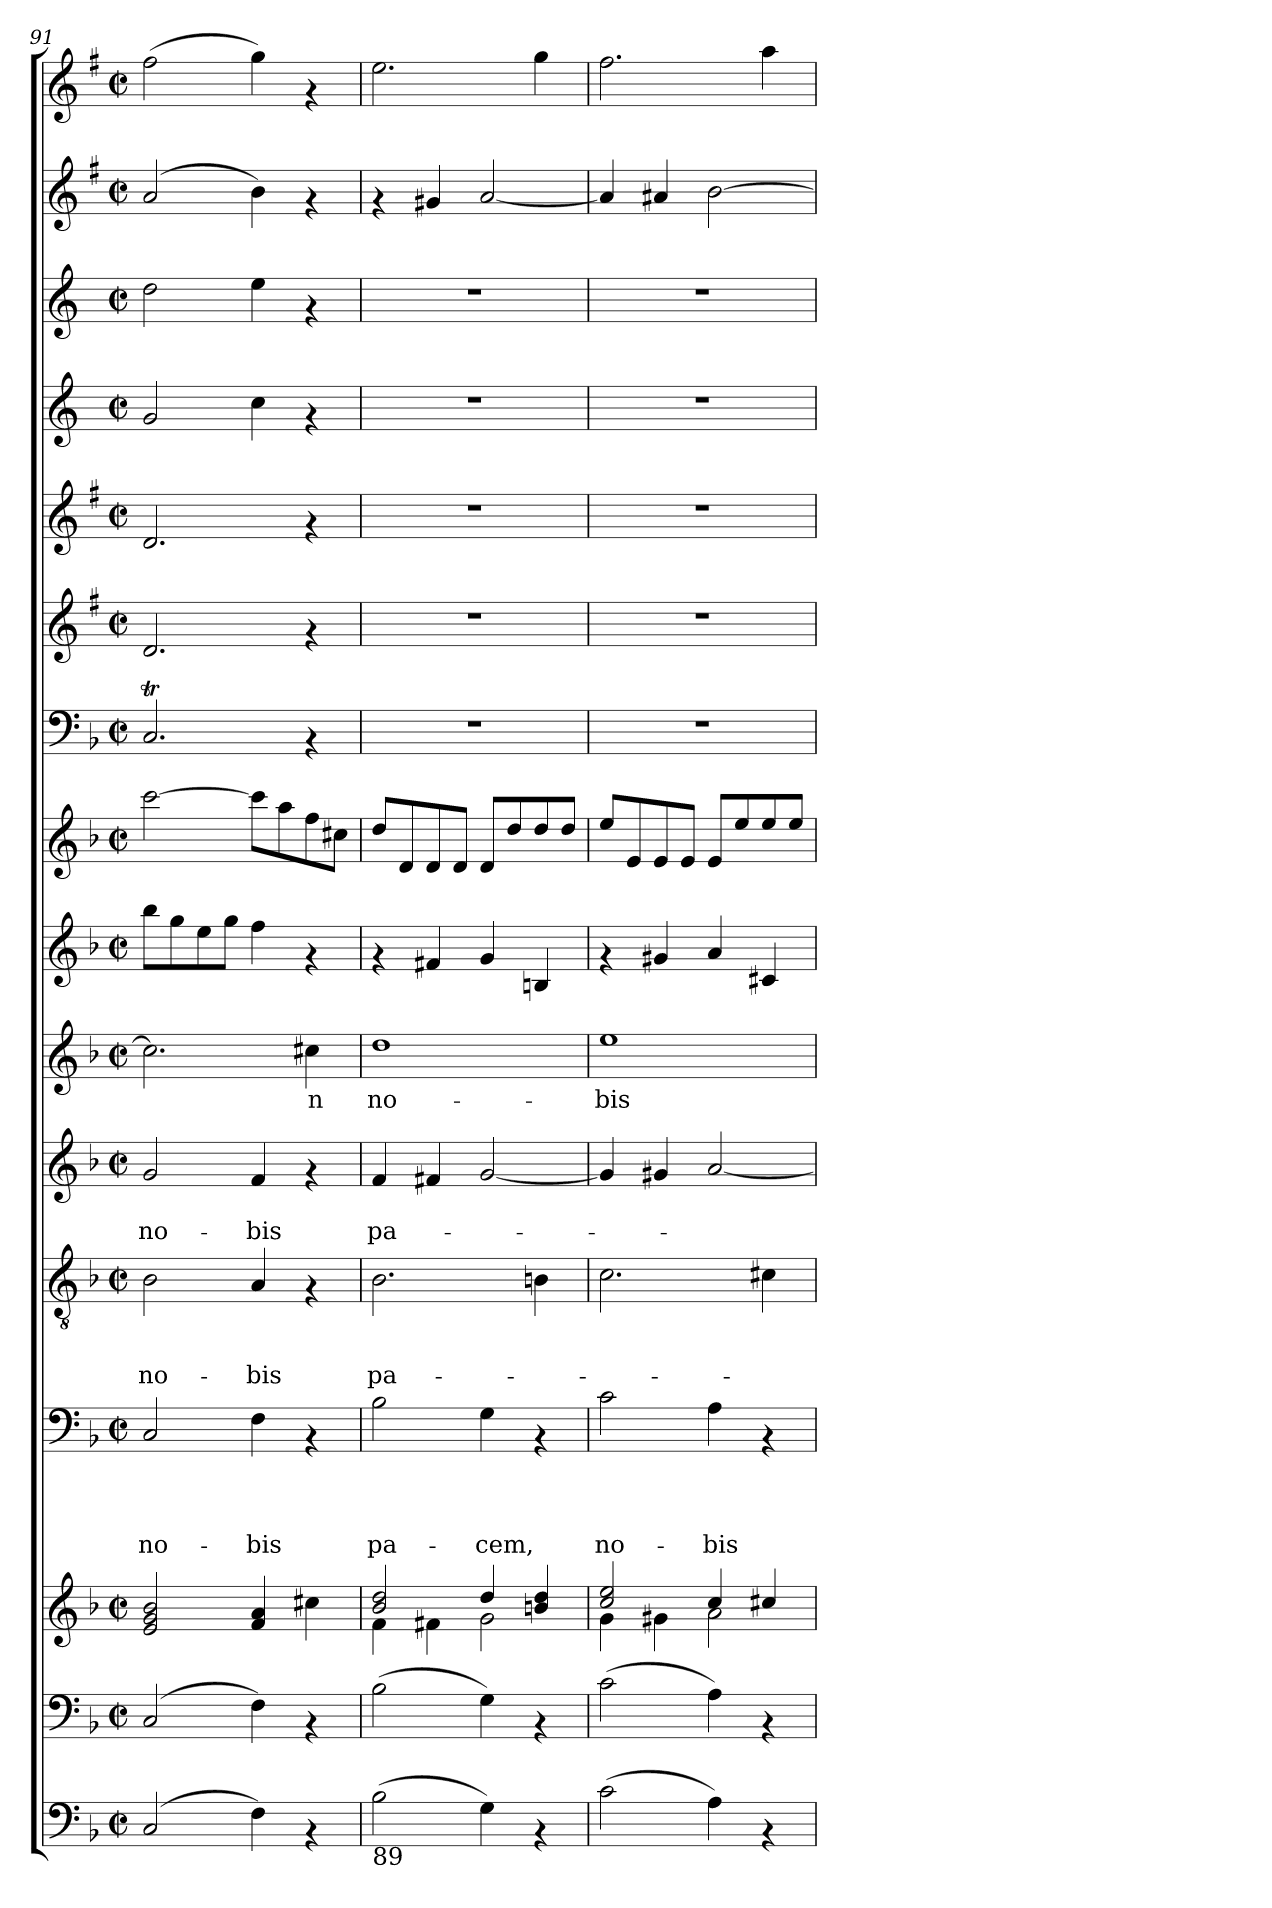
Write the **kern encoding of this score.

**kern	**kern	**kern	**kern	**text	**text	**text	**text	**kern	**text	**text	**text	**kern	**text	**text	**kern	**text	**kern	**kern	**kern	**kern	**kern	**kern	**kern	**kern	**kern
*part16	*part15	*part14	*part13	*part13	*part13	*part13	*part13	*part12	*part12	*part12	*part12	*part11	*part11	*part11	*part10	*part10	*part9	*part8	*part7	*part6	*part5	*part4	*part3	*part2	*part1
*staff16	*staff15	*staff14	*staff13	*staff13	*staff13	*staff13	*staff13	*staff12	*staff12	*staff12	*staff12	*staff11	*staff11	*staff11	*staff10	*staff10	*staff9	*staff8	*staff7	*staff6	*staff5	*staff4	*staff3	*staff2	*staff1
*clefF4	*clefF4	*clefG2	*clefF4	*	*	*	*	*clefGv2	*	*	*	*clefG2	*	*	*clefG2	*	*clefG2	*clefG2	*clefF4	*clefG2	*clefG2	*clefG2	*clefG2	*clefG2	*clefG2
*	*	*	*	*	*	*	*	*	*	*	*	*	*	*	*	*	*	*	*	*ITrd1c2	*ITrd1c2	*ITrd-3c-5	*ITrd-3c-5	*ITrd1c2	*ITrd1c2
*k[b-]	*k[b-]	*k[b-]	*k[b-]	*	*	*	*	*k[b-]	*	*	*	*k[b-]	*	*	*k[b-]	*	*k[b-]	*k[b-]	*k[b-]	*k[b-]	*k[b-]	*k[b-]	*k[b-]	*k[b-]	*k[b-]
*F:	*F:	*F:	*F:	*	*	*	*	*F:	*	*	*	*F:	*	*	*F:	*	*F:	*F:	*F:	*F:	*F:	*F:	*F:	*F:	*F:
*M2/2	*M2/2	*M2/2	*M2/2	*	*	*	*	*M2/2	*	*	*	*M2/2	*	*	*M2/2	*	*M2/2	*M2/2	*M2/2	*M2/2	*M2/2	*M2/2	*M2/2	*M2/2	*M2/2
*met(c|)	*met(c|)	*met(c|)	*met(c|)	*	*	*	*	*met(c|)	*	*	*	*met(c|)	*	*	*met(c|)	*	*met(c|)	*met(c|)	*met(c|)	*met(c|)	*met(c|)	*met(c|)	*met(c|)	*met(c|)	*met(c|)
=91	=91	=91	=91	=91	=91	=91	=91	=91	=91	=91	=91	=91	=91	=91	=91	=91	=91	=91	=91	=91	=91	=91	=91	=91	=91
!	!	!	!	!	!	!	!LO:LY:b	!	!	!	!LO:LY:b	!	!	!LO:LY:b	!	!	!	!	!	!	!	!	!	!	!
(2C/	(2C/	2e/ 2g/ 2b-/	2C/	.	.	.	no-	2B-\	.	.	no-	2g/	.	no-	2.cc\]	.	8bb-\L	[>2ccc\	2.CT/	2.c/	2.c/	2cc/	2gg\	(2g/	(>2ee\
.	.	.	.	.	.	.	.	.	.	.	.	.	.	.	.	.	8gg\	.	.	.	.	.	.	.	.
.	.	.	.	.	.	.	.	.	.	.	.	.	.	.	.	.	8ee\	.	.	.	.	.	.	.	.
.	.	.	.	.	.	.	.	.	.	.	.	.	.	.	.	.	8gg\J	.	.	.	.	.	.	.	.
!	!	!	!	!	!	!	!LO:LY:b	!	!	!	!LO:LY:b	!	!	!LO:LY:b	!	!	!	!	!	!	!	!	!	!	!
4F\)	4F\)	4f/ 4a/	4F\	.	.	.	-bis	4A/	.	.	-bis	4f/	.	-bis	.	.	4ff\	8ccc\L]	.	.	.	4ff\	4aa\	4a\)	4ff\)
.	.	.	.	.	.	.	.	.	.	.	.	.	.	.	.	.	.	8aa\	.	.	.	.	.	.	.
!	!	!	!	!	!	!	!	!	!	!	!	!	!	!	!	!LO:LY:b	!	!	!	!	!	!	!	!	!
4rAA	4rAA	4cc#X\	4rAA	.	.	.	.	4rF	.	.	.	4rf	.	.	4cc#X\	-n	4rf	8ff\	4rAA	4rf	4rf	4rf	4rf	4rf	4rf
.	.	.	.	.	.	.	.	.	.	.	.	.	.	.	.	.	.	8cc#X\J	.	.	.	.	.	.	.
=92	=92	=92	=92	=92	=92	=92	=92	=92	=92	=92	=92	=92	=92	=92	=92	=92	=92	=92	=92	=92	=92	=92	=92	=92	=92
*	*	*^	*	*	*	*	*	*	*	*	*	*	*	*	*	*	*	*	*	*	*	*	*	*	*
!LO:TX:b:t=89	!	!	!	!	!	!	!	!	!	!	!	!	!	!	!	!	!	!	!	!	!	!	!	!	!	!
!	!	!	!	!	!	!	!	!LO:LY:b	!	!	!	!LO:LY:b	!	!	!LO:LY:b	!	!LO:LY:b	!	!	!	!	!	!	!	!	!
(>2B-\	(>2B-\	2b-/ 2dd/	4f\	2B-\	.	.	.	pa-	2.B-\	.	.	pa-	4f/	.	pa-	1dd	no-	4rf	8dd/L	1r	1r	1r	1r	1r	4rf	2.dd\
.	.	.	.	.	.	.	.	.	.	.	.	.	.	.	.	.	.	.	8d/	.	.	.	.	.	.	.
.	.	.	4f#X\	.	.	.	.	.	.	.	.	.	4f#X/	.	.	.	.	4f#X/	8d/	.	.	.	.	.	4f#X/	.
.	.	.	.	.	.	.	.	.	.	.	.	.	.	.	.	.	.	.	8d/J	.	.	.	.	.	.	.
!	!	!	!	!	!	!	!	!LO:LY:b	!	!	!	!	!	!	!	!	!	!	!	!	!	!	!	!	!	!
4G\)	4G\)	4dd/	2g\	4G\	.	.	.	-cem,	.	.	.	.	[<2g/	.	.	.	.	4g/	8d/L	.	.	.	.	.	[<2g/	.
.	.	.	.	.	.	.	.	.	.	.	.	.	.	.	.	.	.	.	8dd/	.	.	.	.	.	.	.
4rAA	4rAA	4bn/ 4dd/	.	4rAA	.	.	.	.	4Bn\	.	.	.	.	.	.	.	.	4Bn/	8dd/	.	.	.	.	.	.	4ff\
.	.	.	.	.	.	.	.	.	.	.	.	.	.	.	.	.	.	.	8dd/J	.	.	.	.	.	.	.
=93	=93	=93	=93	=93	=93	=93	=93	=93	=93	=93	=93	=93	=93	=93	=93	=93	=93	=93	=93	=93	=93	=93	=93	=93	=93	=93
!	!	!	!	!	!	!	!	!LO:LY:b	!	!	!	!	!	!	!	!	!LO:LY:b	!	!	!	!	!	!	!	!	!
(>2c\	(>2c\	2cc/ 2ee/	4g\	2c\	.	.	.	no-	2.c\	.	.	.	4g/]	.	.	1ee	-bis	4rf	8ee/L	1r	1r	1r	1r	1r	4g/]	2.ee\
.	.	.	.	.	.	.	.	.	.	.	.	.	.	.	.	.	.	.	8e/	.	.	.	.	.	.	.
.	.	.	4g#X\	.	.	.	.	.	.	.	.	.	4g#X/	.	.	.	.	4g#X/	8e/	.	.	.	.	.	4g#X/	.
.	.	.	.	.	.	.	.	.	.	.	.	.	.	.	.	.	.	.	8e/J	.	.	.	.	.	.	.
!	!	!	!	!	!	!	!	!LO:LY:b	!	!	!	!	!	!	!	!	!	!	!	!	!	!	!	!	!	!
4A\)	4A\)	4cc/	2a\	4A\	.	.	.	-bis	.	.	.	.	[<2a/	.	.	.	.	4a/	8e/L	.	.	.	.	.	[>2a\	.
.	.	.	.	.	.	.	.	.	.	.	.	.	.	.	.	.	.	.	8ee/	.	.	.	.	.	.	.
4rAA	4rAA	4cc#X/	.	4rAA	.	.	.	.	4c#X\	.	.	.	.	.	.	.	.	4c#X/	8ee/	.	.	.	.	.	.	4gg\
.	.	.	.	.	.	.	.	.	.	.	.	.	.	.	.	.	.	.	8ee/J	.	.	.	.	.	.	.
*	*	*v	*v	*	*	*	*	*	*	*	*	*	*	*	*	*	*	*	*	*	*	*	*	*	*	*
=	=	=	=	=	=	=	=	=	=	=	=	=	=	=	=	=	=	=	=	=	=	=	=	=	=
*-	*-	*-	*-	*-	*-	*-	*-	*-	*-	*-	*-	*-	*-	*-	*-	*-	*-	*-	*-	*-	*-	*-	*-	*-	*-
